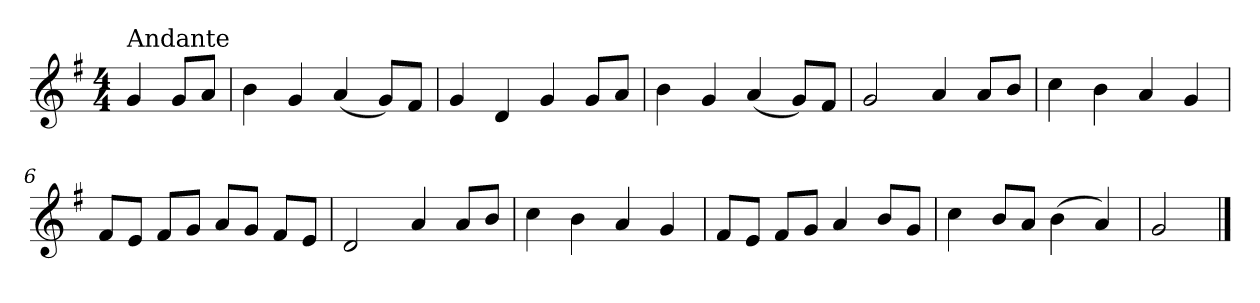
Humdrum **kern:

**kern
*part1
*staff1
*clefG2
*k[f#]
*G:
*M4/4
=
!LO:TX:a:t=Andante
4g/
8g/L
8a/J
=1
4b\
4g/
(<4a/
8g/L)
8f#/J
=2
4g/
4d/
4g/
8g/L
8a/J
=3
4b\
4g/
(<4a/
8g/L)
8f#/J
=4
2g/
4a/
8a/L
8b/J
!!LO:LB:g=z
=5
4cc\
4b\
4a/
4g/
=6
8f#/L
8e/J
8f#/L
8g/J
8a/L
8g/J
8f#/L
8e/J
=7
2d/
4a/
8a/L
8b/J
=8
4cc\
4b\
4a/
4g/
!!LO:LB:g=z
=9
8f#/L
8e/J
8f#/L
8g/J
4a/
8b/L
8g/J
=10
4cc\
8b/L
8a/J
(>4b\
4a/)
=11
2g/
==
*-
